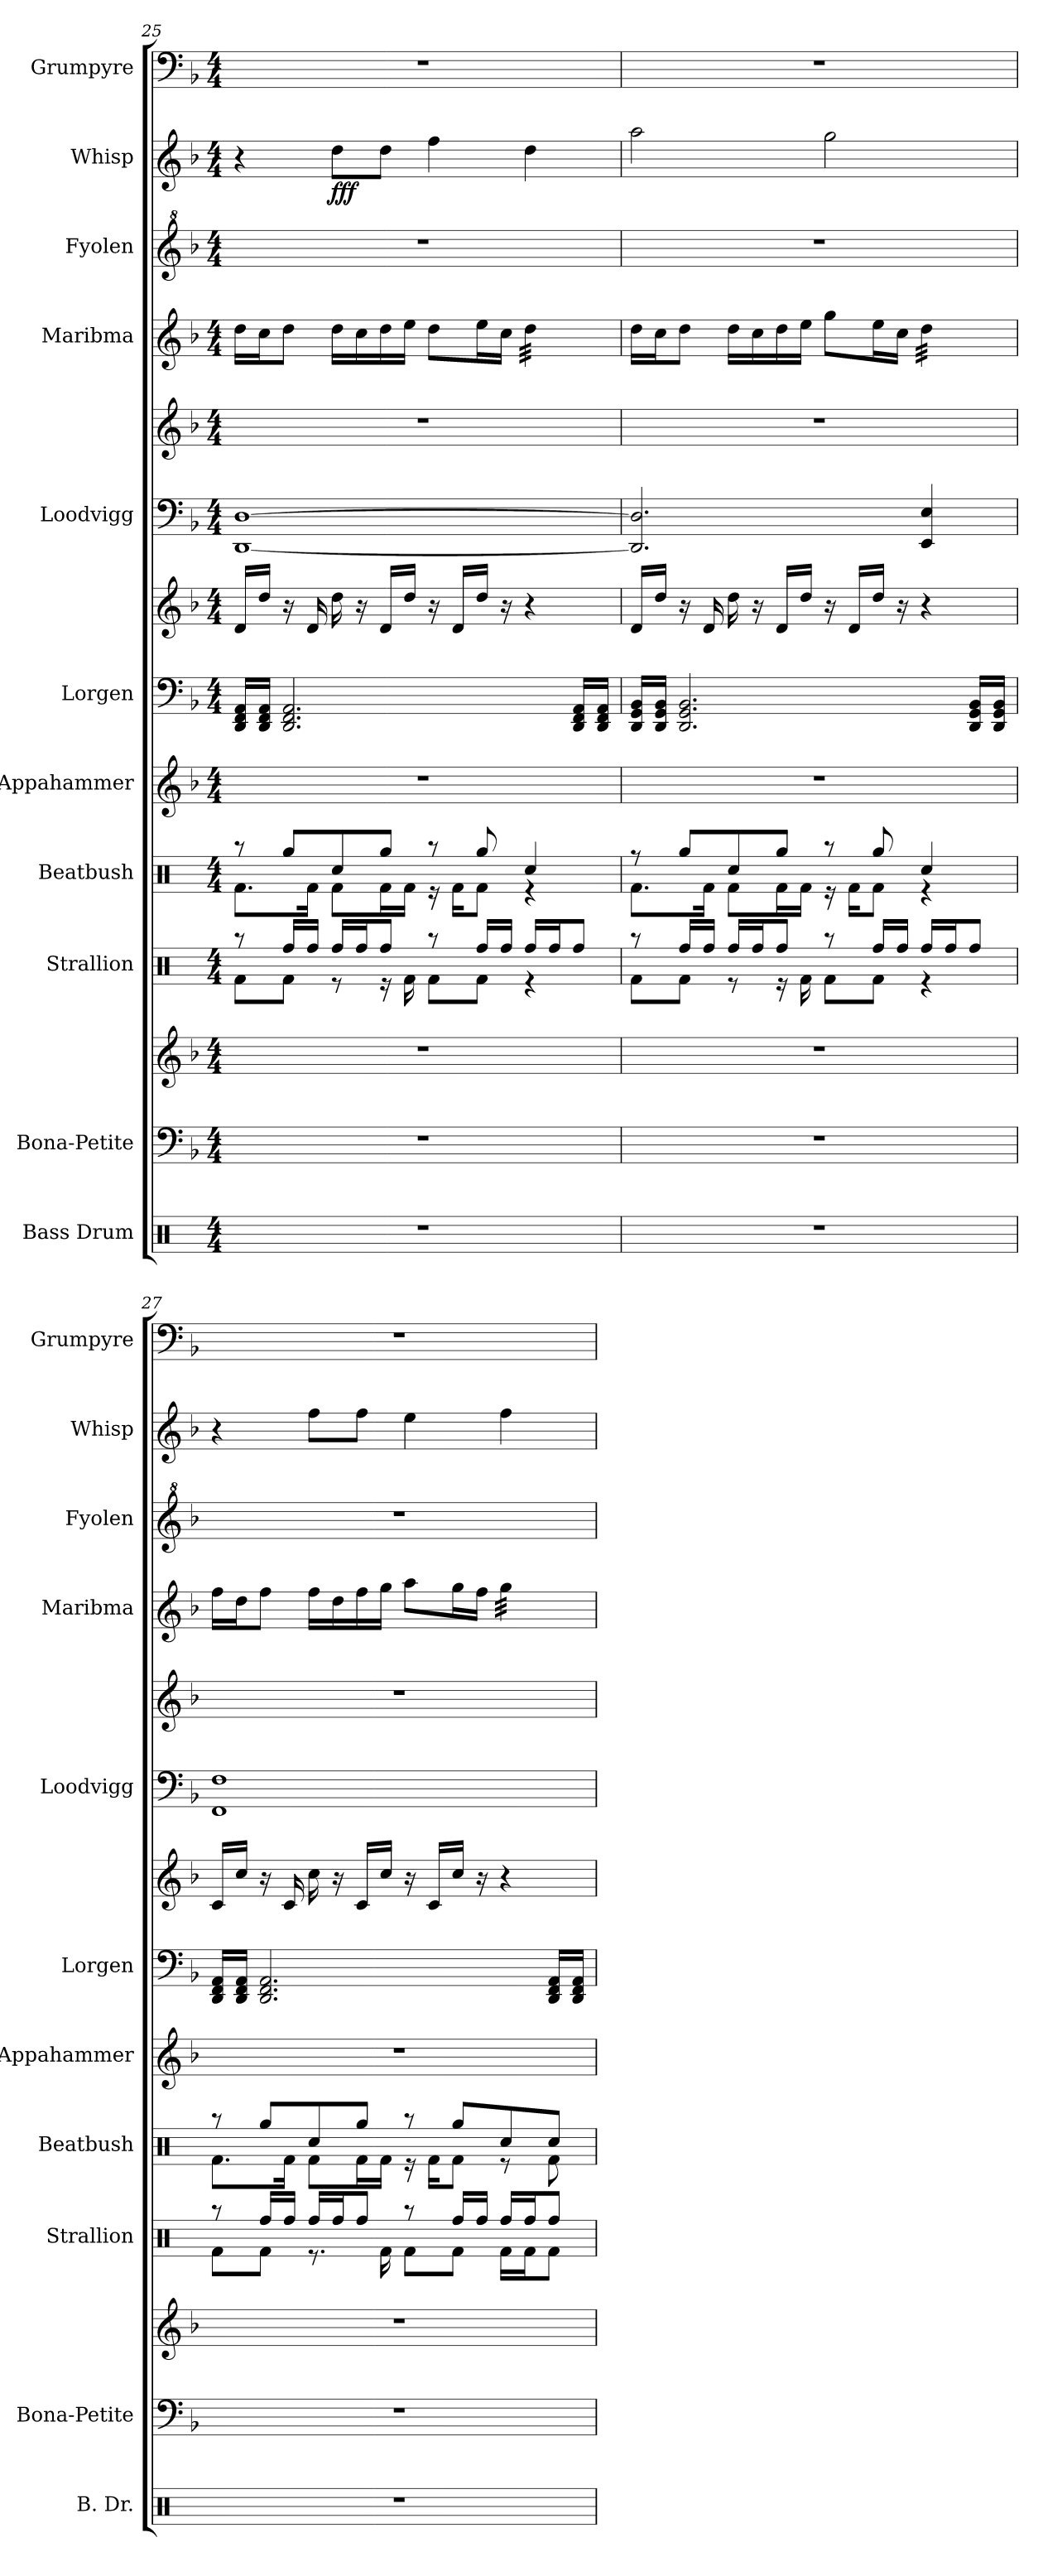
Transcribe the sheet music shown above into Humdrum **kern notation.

**kern	**kern	**kern	**kern	**kern	**kern	**kern	**kern	**kern	**kern	**kern	**kern	**kern	**dynam	**kern
*part11	*part10	*part10	*part9	*part8	*part7	*part6	*part6	*part5	*part5	*part4	*part3	*part2	*part2	*part1
*staff14	*staff13	*staff12	*staff11	*staff10	*staff9	*staff8	*staff7	*staff6	*staff5	*staff4	*staff3	*staff2	*staff2	*staff1
*I"Bass Drum	*I"Bona-Petite	*	*I"Strallion	*I"Beatbush	*I"Appahammer	*I"Lorgen	*	*I"Loodvigg	*	*I"Maribma	*I"Fyolen	*I"Whisp	*	*I"Grumpyre
*I'B. Dr.	*I'Bona-Petite	*	*I'Strallion	*I'Beatbush	*I'Appahammer	*I'Lorgen	*	*I'Loodvigg	*	*I'Maribma	*I'Fyolen	*I'Whisp	*	*I'Grumpyre
!!LO:PB:g=z
*clefX	*clefF4	*clefG2	*clefX	*clefX	*clefG2	*clefF4	*clefG2	*clefF4	*clefG2	*clefG2	*clefG^2	*clefG2	*	*clefF4
*k[]	*k[b-]	*k[b-]	*k[]	*k[]	*k[b-]	*k[b-]	*k[b-]	*k[b-]	*k[b-]	*k[b-]	*k[b-]	*k[b-]	*	*k[b-]
*M4/4	*M4/4	*M4/4	*M4/4	*M4/4	*M4/4	*M4/4	*M4/4	*M4/4	*M4/4	*M4/4	*M4/4	*M4/4	*	*M4/4
=25	=25	=25	=25	=25	=25	=25	=25	=25	=25	=25	=25	=25	=25	=25
*	*	*	*^	*^	*	*	*	*	*	*	*	*	*	*
1r	1r	1r	8r	8Rf\L	8r	8.Rf\L	1r	16DD/ 16FF/ 16AA/LL	16d/LL	[1DD [1D	1r	16dd\LL	1r	4r	.	1r
.	.	.	.	.	.	.	.	16DD/ 16FF/ 16AA/JJ	16dd/JJ	.	.	16cc\J	.	.	.	.
.	.	.	16Rff/LL	8Rf\J	8Rgg/L	.	.	2.DD/ 2.FF/ 2.AA/	16r	.	.	8dd\J	.	.	.	.
.	.	.	16Rff/JJ	.	.	16Rf\Jk	.	.	16d/	.	.	.	.	.	.	.
!	!	!	!	!	!	!	!	!	!	!	!	!	!	!	!LO:DY:b	!
!	!	!	!	!	!	!	!	!	!	!	!	!	!	!	!LO:DY:n=1:b	!
!	!	!	!	!	!	!	!	!	!	!	!	!	!	!	!LO:DY:n=2:b	!
.	.	.	16Rff/LL	8r	8Rcc/	8Rf\L	.	.	16dd\	.	.	16dd\LL	.	8dd\L	f f f	.
.	.	.	16Rff/J	.	.	.	.	.	16r	.	.	16cc\	.	.	.	.
.	.	.	8Rff/J	16r	8Rgg/J	16Rf\L	.	.	16d/LL	.	.	16dd\	.	8dd\J	.	.
.	.	.	.	16Rf\	.	16Rf\JJ	.	.	16dd/JJ	.	.	16ee\JJ	.	.	.	.
.	.	.	8r	8Rf\L	8r	16r	.	.	16r	.	.	8dd\L	.	4ff\	.	.
.	.	.	.	.	.	16Rf\KL	.	.	16d/LL	.	.	.	.	.	.	.
.	.	.	16Rff/LL	8Rf\J	8Rgg/	8Rf\J	.	.	16dd/JJ	.	.	16ee\L	.	.	.	.
.	.	.	16Rff/JJ	.	.	.	.	.	16r	.	.	16cc\JJ	.	.	.	.
*	*	*	*	*	*	*	*	*	*	*	*	*tremolo	*	*	*	*
.	.	.	16Rff/LL	4r	4Rcc/	4r	.	.	4r	.	.	32dd\LLL	.	4dd\	.	.
.	.	.	.	.	.	.	.	.	.	.	.	32dd\	.	.	.	.
.	.	.	16Rff/J	.	.	.	.	.	.	.	.	32dd\	.	.	.	.
.	.	.	.	.	.	.	.	.	.	.	.	32dd\	.	.	.	.
.	.	.	8Rff/J	.	.	.	.	16DD/ 16FF/ 16AA/LL	.	.	.	32dd\	.	.	.	.
.	.	.	.	.	.	.	.	.	.	.	.	32dd\	.	.	.	.
.	.	.	.	.	.	.	.	16DD/ 16FF/ 16AA/JJ	.	.	.	32dd\	.	.	.	.
.	.	.	.	.	.	.	.	.	.	.	.	32dd\JJJ	.	.	.	.
*	*	*	*	*	*	*	*	*	*	*	*	*Xtremolo	*	*	*	*
=26	=26	=26	=26	=26	=26	=26	=26	=26	=26	=26	=26	=26	=26	=26	=26	=26
1r	1r	1r	8r	8Rf\L	8r	8.Rf\L	1r	16DD/ 16GG/ 16BB-/LL	16d/LL	2.DD/] 2.D/]	1r	16dd\LL	1r	2aa\	.	1r
.	.	.	.	.	.	.	.	16DD/ 16GG/ 16BB-/JJ	16dd/JJ	.	.	16cc\J	.	.	.	.
.	.	.	16Rff/LL	8Rf\J	8Rgg/L	.	.	2.DD/ 2.GG/ 2.BB-/	16r	.	.	8dd\J	.	.	.	.
.	.	.	16Rff/JJ	.	.	16Rf\Jk	.	.	16d/	.	.	.	.	.	.	.
.	.	.	16Rff/LL	8r	8Rcc/	8Rf\L	.	.	16dd\	.	.	16dd\LL	.	.	.	.
.	.	.	16Rff/J	.	.	.	.	.	16r	.	.	16cc\	.	.	.	.
.	.	.	8Rff/J	16r	8Rgg/J	16Rf\L	.	.	16d/LL	.	.	16dd\	.	.	.	.
.	.	.	.	16Rf\	.	16Rf\JJ	.	.	16dd/JJ	.	.	16ee\JJ	.	.	.	.
.	.	.	8r	8Rf\L	8r	16r	.	.	16r	.	.	8gg\L	.	2gg\	.	.
.	.	.	.	.	.	16Rf\KL	.	.	16d/LL	.	.	.	.	.	.	.
.	.	.	16Rff/LL	8Rf\J	8Rgg/	8Rf\J	.	.	16dd/JJ	.	.	16ee\L	.	.	.	.
.	.	.	16Rff/JJ	.	.	.	.	.	16r	.	.	16cc\JJ	.	.	.	.
*	*	*	*	*	*	*	*	*	*	*	*	*tremolo	*	*	*	*
.	.	.	16Rff/LL	4r	4Rcc/	4r	.	.	4r	4EE/ 4E/	.	32dd\LLL	.	.	.	.
.	.	.	.	.	.	.	.	.	.	.	.	32dd\	.	.	.	.
.	.	.	16Rff/J	.	.	.	.	.	.	.	.	32dd\	.	.	.	.
.	.	.	.	.	.	.	.	.	.	.	.	32dd\	.	.	.	.
.	.	.	8Rff/J	.	.	.	.	16DD/ 16GG/ 16BB-/LL	.	.	.	32dd\	.	.	.	.
.	.	.	.	.	.	.	.	.	.	.	.	32dd\	.	.	.	.
.	.	.	.	.	.	.	.	16DD/ 16GG/ 16BB-/JJ	.	.	.	32dd\	.	.	.	.
.	.	.	.	.	.	.	.	.	.	.	.	32dd\JJJ	.	.	.	.
*	*	*	*	*	*	*	*	*	*	*	*	*Xtremolo	*	*	*	*
!!LO:PB:g=z
=27	=27	=27	=27	=27	=27	=27	=27	=27	=27	=27	=27	=27	=27	=27	=27	=27
1r	1r	1r	8r	8Rf\L	8r	8.Rf\L	1r	16DD/ 16FF/ 16AA/LL	16c/LL	1FF 1F	1r	16ff\LL	1r	4r	.	1r
.	.	.	.	.	.	.	.	16DD/ 16FF/ 16AA/JJ	16cc/JJ	.	.	16dd\J	.	.	.	.
.	.	.	16Rff/LL	8Rf\J	8Rgg/L	.	.	2.DD/ 2.FF/ 2.AA/	16r	.	.	8ff\J	.	.	.	.
.	.	.	16Rff/JJ	.	.	16Rf\Jk	.	.	16c/	.	.	.	.	.	.	.
.	.	.	16Rff/LL	8.r	8Rcc/	8Rf\L	.	.	16cc\	.	.	16ff\LL	.	8ff\L	.	.
.	.	.	16Rff/J	.	.	.	.	.	16r	.	.	16dd\	.	.	.	.
.	.	.	8Rff/J	.	8Rgg/J	16Rf\L	.	.	16c/LL	.	.	16ff\	.	8ff\J	.	.
.	.	.	.	16Rf\	.	16Rf\JJ	.	.	16cc/JJ	.	.	16gg\JJ	.	.	.	.
.	.	.	8r	8Rf\L	8r	16r	.	.	16r	.	.	8aa\L	.	4ee\	.	.
.	.	.	.	.	.	16Rf\KL	.	.	16c/LL	.	.	.	.	.	.	.
.	.	.	16Rff/LL	8Rf\J	8Rgg/L	8Rf\J	.	.	16cc/JJ	.	.	16gg\L	.	.	.	.
.	.	.	16Rff/JJ	.	.	.	.	.	16r	.	.	16ff\JJ	.	.	.	.
*	*	*	*	*	*	*	*	*	*	*	*	*tremolo	*	*	*	*
.	.	.	16Rff/LL	16Rf\LL	8Rcc/	8r	.	.	4r	.	.	32gg\LLL	.	4ff\	.	.
.	.	.	.	.	.	.	.	.	.	.	.	32gg\	.	.	.	.
.	.	.	16Rff/J	16Rf\J	.	.	.	.	.	.	.	32gg\	.	.	.	.
.	.	.	.	.	.	.	.	.	.	.	.	32gg\	.	.	.	.
.	.	.	8Rff/J	8Rf\J	8Rcc/J	8Rf\	.	16DD/ 16FF/ 16AA/LL	.	.	.	32gg\	.	.	.	.
.	.	.	.	.	.	.	.	.	.	.	.	32gg\	.	.	.	.
.	.	.	.	.	.	.	.	16DD/ 16FF/ 16AA/JJ	.	.	.	32gg\	.	.	.	.
.	.	.	.	.	.	.	.	.	.	.	.	32gg\JJJ	.	.	.	.
*	*	*	*	*	*	*	*	*	*	*	*	*Xtremolo	*	*	*	*
*	*	*	*v	*v	*	*	*	*	*	*	*	*	*	*	*	*
*	*	*	*	*v	*v	*	*	*	*	*	*	*	*	*	*
=	=	=	=	=	=	=	=	=	=	=	=	=	=	=
*-	*-	*-	*-	*-	*-	*-	*-	*-	*-	*-	*-	*-	*-	*-
